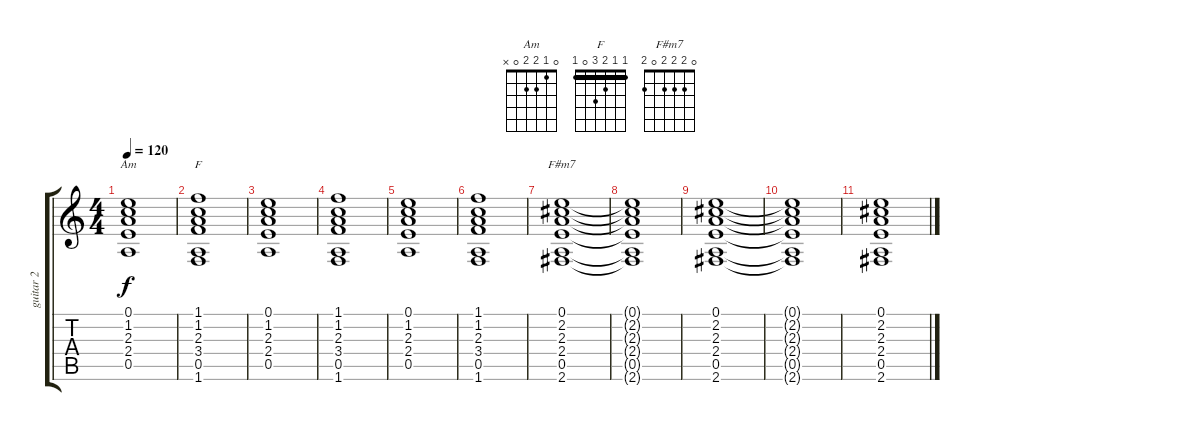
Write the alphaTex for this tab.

\track ("guitar 2" "guitar 2") {instrument acousticguitarnylon}
\staff {score tabs}
\tuning (E4 B3 G3 D3 A2 E2) {hide}
\chord ("Am" 0 1 2 2 0 x)
\chord ("F" 1 1 2 3 0 1) {barre 1}
\chord ("F#m7" 0 2 2 2 0 2)
\ts (4 4)
\tempo 120
\clef g2
\ks c
(0.1 1.2 2.3 2.4 0.5).1{ch "Am" dy f instrument acousticguitarnylon} |
(1.1 1.2 2.3 3.4 0.5 1.6).1{ch "F"} |
(0.1 1.2 2.3 2.4 0.5).1 |
(1.1 1.2 2.3 3.4 0.5 1.6).1 |
(0.1 1.2 2.3 2.4 0.5).1 |
(1.1 1.2 2.3 3.4 0.5 1.6).1 |
(0.1 2.2 2.3 2.4 0.5 2.6).1{ch "F#m7"} |
(0.1{t} 2.2{t} 2.3{t} 2.4{t} 0.5{t} 2.6{t}).1 |
(0.1 2.2 2.3 2.4 0.5 2.6).1 |
(0.1{t} 2.2{t} 2.3{t} 2.4{t} 0.5{t} 2.6{t}).1 |
(0.1 2.2 2.3 2.4 0.5 2.6).1
